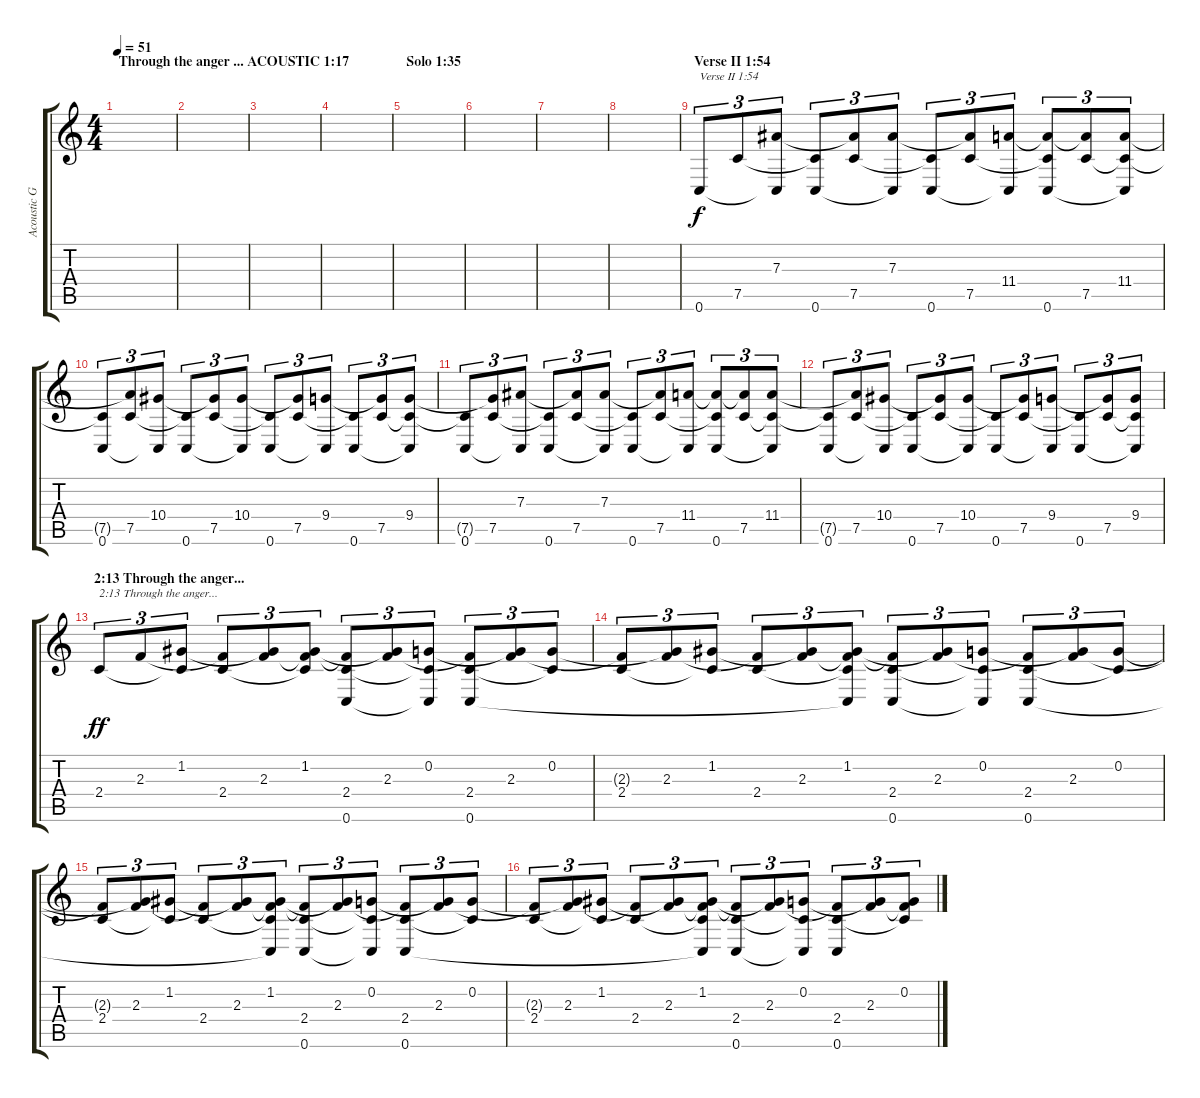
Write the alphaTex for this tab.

\track ("Acoustic Guitar tuned to C" "Acoustic G") {instrument electricguitarjazz}
\staff {score tabs}
\tuning (C4 G3 Eb3 Bb2 F2 C2) {hide}
\ts (4 4)
\section ("" "Through the anger ... ACOUSTIC 1:17")
\tempo 51
\clef g2
\ks c
|
|
|
|
\section ("" "Solo 1:35")
|
|
|
|
\section ("" "Verse II 1:54")
0.6.8{tu (3 2) txt "Verse II 1:54"} 7.5.8{tu (3 2)} (7.3 0.6{t}).8{tu (3 2)} (7.5{t} 0.6).8{tu (3 2)} (7.3{t} 7.5).8{tu (3 2)} (7.3 0.6{t}).8{tu (3 2)} (7.5{t} 0.6).8{tu (3 2)} (7.3{t} 7.5).8{tu (3 2)} (11.4 0.6{t}).8{tu (3 2)} (11.4{t} 7.5{t} 0.6).8{tu (3 2)} (11.4{t} 7.5).8{tu (3 2)} (11.4 7.5{t} 0.6{t}).8{tu (3 2)} |
(7.5{t} 0.6).8{tu (3 2)} (11.4{t} 7.5).8{tu (3 2)} (10.4 0.6{t}).8{tu (3 2)} (7.5{t} 0.6).8{tu (3 2)} (10.4{t} 7.5).8{tu (3 2)} (10.4 0.6{t}).8{tu (3 2)} (7.5{t} 0.6).8{tu (3 2)} (10.4{t} 7.5).8{tu (3 2)} (9.4 0.6{t}).8{tu (3 2)} (7.5{t} 0.6).8{tu (3 2)} (9.4{t} 7.5).8{tu (3 2)} (9.4 7.5{t} 0.6{t}).8{tu (3 2)} |
(7.5{t} 0.6).8{tu (3 2)} (9.4{t} 7.5).8{tu (3 2)} (7.3 0.6{t}).8{tu (3 2)} (7.5{t} 0.6).8{tu (3 2)} (7.3{t} 7.5).8{tu (3 2)} (7.3 0.6{t}).8{tu (3 2)} (7.5{t} 0.6).8{tu (3 2)} (7.3{t} 7.5).8{tu (3 2)} (11.4 0.6{t}).8{tu (3 2)} (11.4{t} 7.5{t} 0.6).8{tu (3 2)} (11.4{t} 7.5).8{tu (3 2)} (11.4 7.5{t} 0.6{t}).8{tu (3 2)} |
(7.5{t} 0.6).8{tu (3 2)} (11.4{t} 7.5).8{tu (3 2)} (10.4 0.6{t}).8{tu (3 2)} (7.5{t} 0.6).8{tu (3 2)} (10.4{t} 7.5).8{tu (3 2)} (10.4 0.6{t}).8{tu (3 2)} (7.5{t} 0.6).8{tu (3 2)} (10.4{t} 7.5).8{tu (3 2)} (9.4 0.6{t}).8{tu (3 2)} (7.5{t} 0.6).8{tu (3 2)} (9.4{t} 7.5).8{tu (3 2)} (9.4 7.5{t} 0.6{t}).8{tu (3 2)} |
\section ("" "2:13 Through the anger...")
2.4.8{tu (3 2) txt "2:13 Through the anger..." dy ff} 2.3.8{tu (3 2)} (1.2 2.4{t}).8{tu (3 2)} (2.3{t} 2.4).8{tu (3 2)} (1.2{t} 2.3).8{tu (3 2)} (1.2 2.3{t} 2.4{t}).8{tu (3 2)} (2.3{t} 2.4 0.6).8{tu (3 2)} (1.2{t} 2.3).8{tu (3 2)} (0.2 2.4{t} 0.6{t}).8{tu (3 2)} (2.3{t} 2.4 0.6).8{tu (3 2)} (0.2{t} 2.3).8{tu (3 2)} (0.2 2.4{t}).8{tu (3 2)} |
(2.3{t} 2.4).8{tu (3 2)} (0.2{t} 2.3).8{tu (3 2)} (1.2 2.4{t}).8{tu (3 2)} (2.3{t} 2.4).8{tu (3 2)} (1.2{t} 2.3).8{tu (3 2)} (1.2 2.3{t} 2.4{t} 0.6{t}).8{tu (3 2)} (2.3{t} 2.4 0.6).8{tu (3 2)} (1.2{t} 2.3).8{tu (3 2)} (0.2 2.4{t} 0.6{t}).8{tu (3 2)} (2.3{t} 2.4 0.6).8{tu (3 2)} (0.2{t} 2.3).8{tu (3 2)} (0.2 2.4{t}).8{tu (3 2)} |
(2.3{t} 2.4).8{tu (3 2)} (0.2{t} 2.3).8{tu (3 2)} (1.2 2.4{t}).8{tu (3 2)} (2.3{t} 2.4).8{tu (3 2)} (1.2{t} 2.3).8{tu (3 2)} (1.2 2.3{t} 2.4{t} 0.6{t}).8{tu (3 2)} (2.3{t} 2.4 0.6).8{tu (3 2)} (1.2{t} 2.3).8{tu (3 2)} (0.2 2.4{t} 0.6{t}).8{tu (3 2)} (2.3{t} 2.4 0.6).8{tu (3 2)} (0.2{t} 2.3).8{tu (3 2)} (0.2 2.4{t}).8{tu (3 2)} |
(2.3{t} 2.4).8{tu (3 2)} (0.2{t} 2.3).8{tu (3 2)} (1.2 2.4{t}).8{tu (3 2)} (2.3{t} 2.4).8{tu (3 2)} (1.2{t} 2.3).8{tu (3 2)} (1.2 2.3{t} 2.4{t} 0.6{t}).8{tu (3 2)} (2.3{t} 2.4 0.6).8{tu (3 2)} (1.2{t} 2.3).8{tu (3 2)} (0.2 2.4{t} 0.6{t}).8{tu (3 2)} (2.3{t} 2.4 0.6).8{tu (3 2)} (0.2{t} 2.3).8{tu (3 2)} (0.2 2.3{t} 2.4{t}).8{tu (3 2)}
